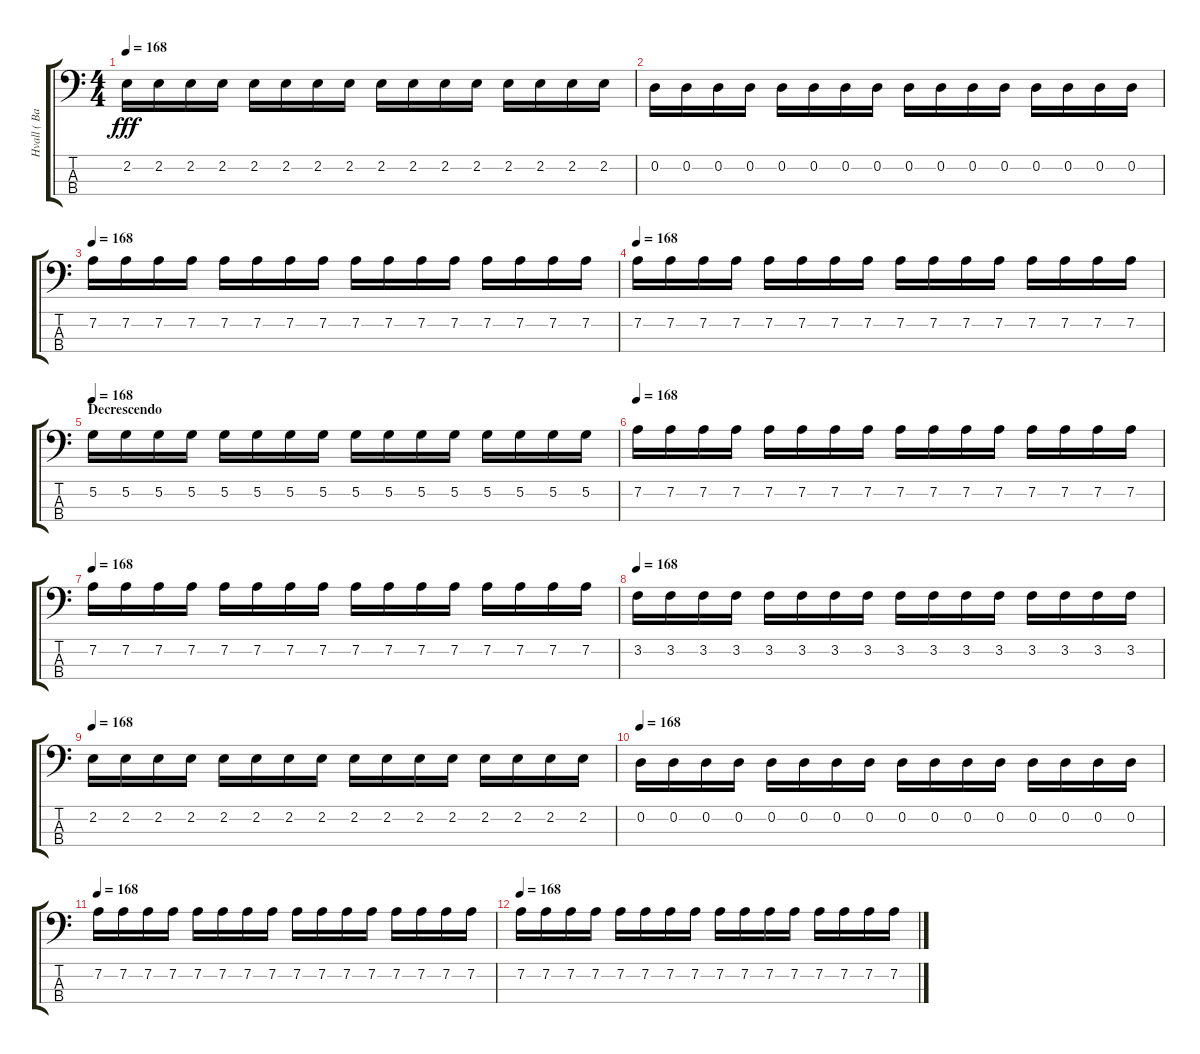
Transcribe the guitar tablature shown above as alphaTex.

\track ("Hvall ( Basse )" "Hvall ( Ba") {instrument electricbassfinger}
\staff {score tabs}
\tuning (G2 D2 A1 E1) {hide}
\ts (4 4)
\tempo 168
\clef f4
\ks c
2.2.16{dy fff} 2.2.16 2.2.16 2.2.16 2.2.16 2.2.16 2.2.16 2.2.16 2.2.16 2.2.16 2.2.16 2.2.16 2.2.16 2.2.16 2.2.16 2.2.16 |
0.2.16 0.2.16 0.2.16 0.2.16 0.2.16 0.2.16 0.2.16 0.2.16 0.2.16 0.2.16 0.2.16 0.2.16 0.2.16 0.2.16 0.2.16 0.2.16 |
\tempo 168
7.2.16 7.2.16 7.2.16 7.2.16 7.2.16 7.2.16 7.2.16 7.2.16 7.2.16 7.2.16 7.2.16 7.2.16 7.2.16 7.2.16 7.2.16 7.2.16 |
\tempo 168
7.2.16 7.2.16 7.2.16 7.2.16 7.2.16 7.2.16 7.2.16 7.2.16 7.2.16 7.2.16 7.2.16 7.2.16 7.2.16 7.2.16 7.2.16 7.2.16 |
\section ("" "Decrescendo")
\tempo 168
5.2.16{volume 12} 5.2.16 5.2.16 5.2.16 5.2.16 5.2.16 5.2.16 5.2.16 5.2.16 5.2.16 5.2.16 5.2.16 5.2.16 5.2.16 5.2.16 5.2.16 |
\tempo 168
7.2.16{volume 10} 7.2.16 7.2.16 7.2.16 7.2.16 7.2.16 7.2.16 7.2.16 7.2.16 7.2.16 7.2.16 7.2.16 7.2.16 7.2.16 7.2.16 7.2.16 |
\tempo 168
7.2.16{volume 8} 7.2.16 7.2.16 7.2.16 7.2.16 7.2.16 7.2.16 7.2.16 7.2.16 7.2.16 7.2.16 7.2.16 7.2.16 7.2.16 7.2.16 7.2.16 |
\tempo 168
3.2.16{volume 6} 3.2.16 3.2.16 3.2.16 3.2.16 3.2.16 3.2.16 3.2.16 3.2.16 3.2.16 3.2.16 3.2.16 3.2.16 3.2.16 3.2.16 3.2.16 |
\tempo 168
2.2.16{volume 4} 2.2.16 2.2.16 2.2.16 2.2.16 2.2.16 2.2.16 2.2.16 2.2.16 2.2.16 2.2.16 2.2.16 2.2.16 2.2.16 2.2.16 2.2.16 |
\tempo 168
0.2.16{volume 2} 0.2.16 0.2.16 0.2.16 0.2.16 0.2.16 0.2.16 0.2.16 0.2.16 0.2.16 0.2.16 0.2.16 0.2.16 0.2.16 0.2.16 0.2.16 |
\tempo 168
7.2.16{volume 0} 7.2.16 7.2.16 7.2.16 7.2.16 7.2.16 7.2.16 7.2.16 7.2.16 7.2.16 7.2.16 7.2.16 7.2.16 7.2.16 7.2.16 7.2.16 |
\tempo 168
7.2.16 7.2.16 7.2.16 7.2.16 7.2.16 7.2.16 7.2.16 7.2.16 7.2.16 7.2.16 7.2.16 7.2.16 7.2.16 7.2.16 7.2.16 7.2.16
